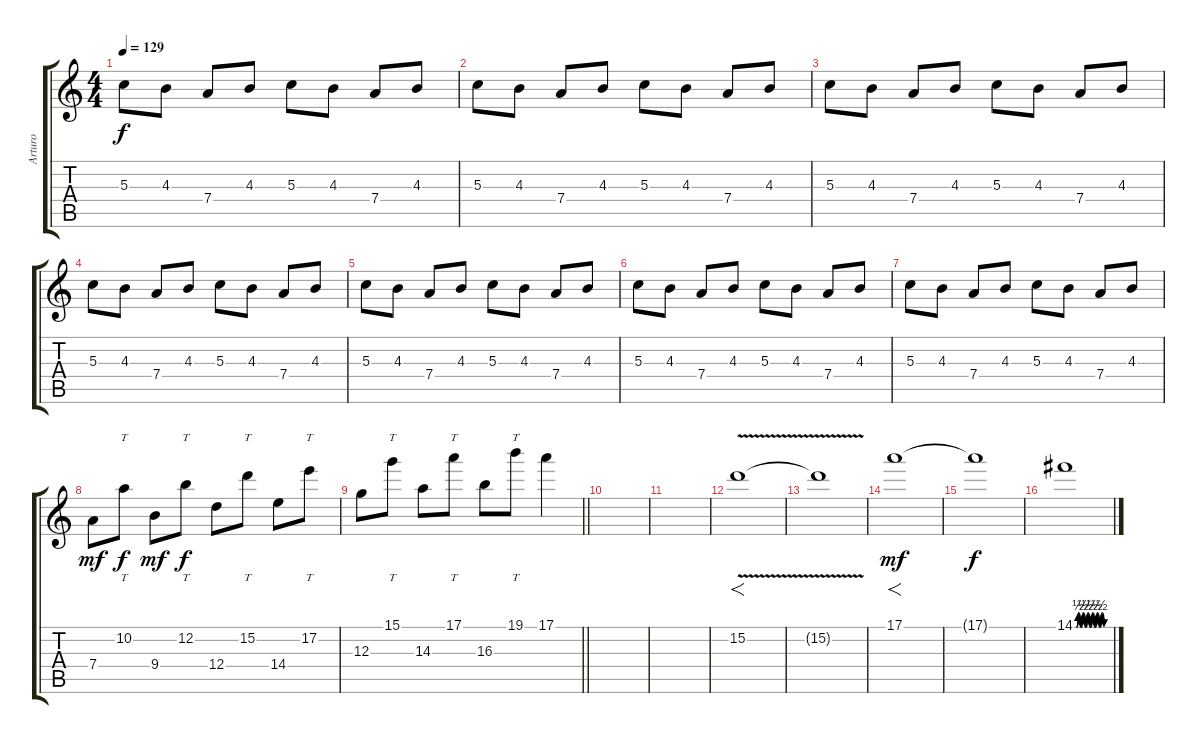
\track ("Arturo" "Arturo") {instrument distortionguitar}
\staff {score tabs}
\tuning (E4 B3 G3 D3 A2 E2) {hide}
\ts (4 4)
\tempo 129
\clef g2
\ks c
5.3.8{dy f} 4.3.8 7.4.8 4.3.8 5.3.8 4.3.8 7.4.8 4.3.8 |
5.3.8 4.3.8 7.4.8 4.3.8 5.3.8 4.3.8 7.4.8 4.3.8 |
5.3.8 4.3.8 7.4.8 4.3.8 5.3.8 4.3.8 7.4.8 4.3.8 |
5.3.8 4.3.8 7.4.8 4.3.8 5.3.8 4.3.8 7.4.8 4.3.8 |
5.3.8 4.3.8 7.4.8 4.3.8 5.3.8 4.3.8 7.4.8 4.3.8 |
5.3.8 4.3.8 7.4.8 4.3.8 5.3.8 4.3.8 7.4.8 4.3.8 |
5.3.8 4.3.8 7.4.8 4.3.8 5.3.8 4.3.8 7.4.8 4.3.8 |
7.4.8{dy mf} 10.2.8{tt dy f} 9.4.8{dy mf} 12.2.8{tt dy f} 12.4.8 15.2.8{tt} 14.4.8 17.2.8{tt} |
\barLineRight lightlight
12.3.8 15.1.8{tt} 14.3.8 17.1.8{tt} 16.3.8 19.1.8{tt} 17.1.4 |
|
|
15.2{v}.1{f} |
15.2{t}.1 |
17.1.1{f dy mf} |
17.1{t}.1{dy f} |
14.1{be (custom 0 0 3 0 6 2 10 0 14 2 18 0 22 2 26 0 30 2 34 0 38 2 42 0 46 2 50 0 60 0)}.1
